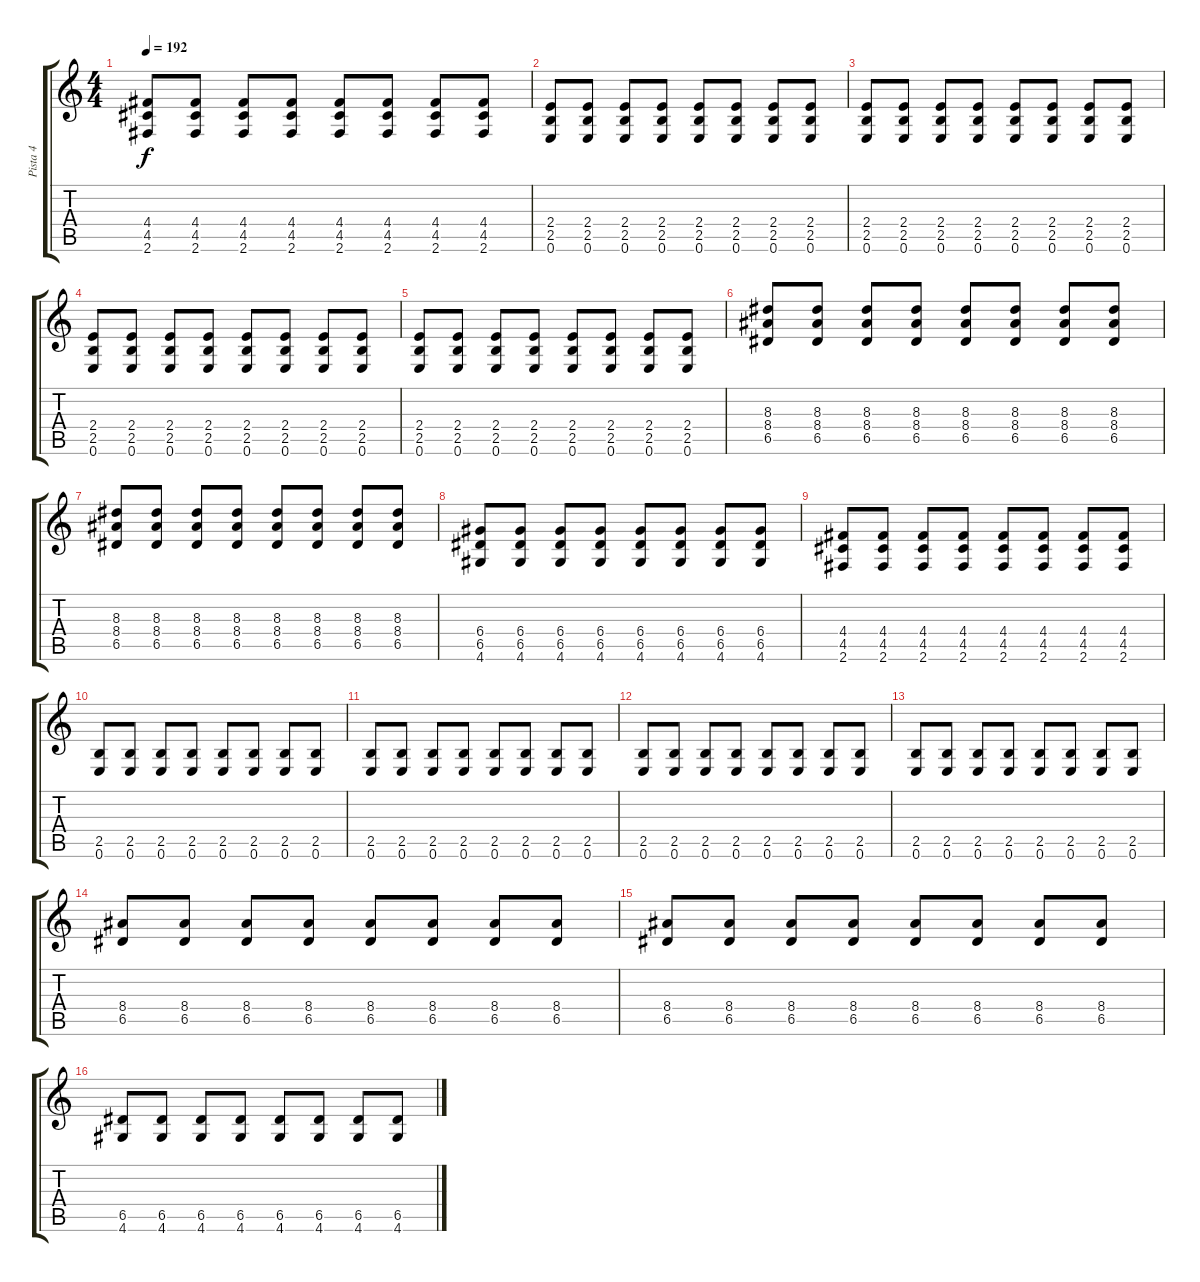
\track ("Pista 4" "Pista 4") {instrument overdrivenguitar}
\staff {score tabs}
\tuning (E4 B3 G3 D3 A2 E2) {hide}
\ts (4 4)
\tempo 192
\clef g2
\ks c
(4.4 4.5 2.6).8{dy f} (4.4 4.5 2.6).8 (4.4 4.5 2.6).8 (4.4 4.5 2.6).8 (4.4 4.5 2.6).8 (4.4 4.5 2.6).8 (4.4 4.5 2.6).8 (4.4 4.5 2.6).8 |
(2.4 2.5 0.6).8 (2.4 2.5 0.6).8 (2.4 2.5 0.6).8 (2.4 2.5 0.6).8 (2.4 2.5 0.6).8 (2.4 2.5 0.6).8 (2.4 2.5 0.6).8 (2.4 2.5 0.6).8 |
(2.4 2.5 0.6).8 (2.4 2.5 0.6).8 (2.4 2.5 0.6).8 (2.4 2.5 0.6).8 (2.4 2.5 0.6).8 (2.4 2.5 0.6).8 (2.4 2.5 0.6).8 (2.4 2.5 0.6).8 |
(2.4 2.5 0.6).8 (2.4 2.5 0.6).8 (2.4 2.5 0.6).8 (2.4 2.5 0.6).8 (2.4 2.5 0.6).8 (2.4 2.5 0.6).8 (2.4 2.5 0.6).8 (2.4 2.5 0.6).8 |
(2.4 2.5 0.6).8 (2.4 2.5 0.6).8 (2.4 2.5 0.6).8 (2.4 2.5 0.6).8 (2.4 2.5 0.6).8 (2.4 2.5 0.6).8 (2.4 2.5 0.6).8 (2.4 2.5 0.6).8 |
(8.3 8.4 6.5).8 (8.3 8.4 6.5).8 (8.3 8.4 6.5).8 (8.3 8.4 6.5).8 (8.3 8.4 6.5).8 (8.3 8.4 6.5).8 (8.3 8.4 6.5).8 (8.3 8.4 6.5).8 |
(8.3 8.4 6.5).8 (8.3 8.4 6.5).8 (8.3 8.4 6.5).8 (8.3 8.4 6.5).8 (8.3 8.4 6.5).8 (8.3 8.4 6.5).8 (8.3 8.4 6.5).8 (8.3 8.4 6.5).8 |
(6.4 6.5 4.6).8 (6.4 6.5 4.6).8 (6.4 6.5 4.6).8 (6.4 6.5 4.6).8 (6.4 6.5 4.6).8 (6.4 6.5 4.6).8 (6.4 6.5 4.6).8 (6.4 6.5 4.6).8 |
(4.4 4.5 2.6).8 (4.4 4.5 2.6).8 (4.4 4.5 2.6).8 (4.4 4.5 2.6).8 (4.4 4.5 2.6).8 (4.4 4.5 2.6).8 (4.4 4.5 2.6).8 (4.4 4.5 2.6).8 |
(2.5 0.6).8 (2.5 0.6).8 (2.5 0.6).8 (2.5 0.6).8 (2.5 0.6).8 (2.5 0.6).8 (2.5 0.6).8 (2.5 0.6).8 |
(2.5 0.6).8 (2.5 0.6).8 (2.5 0.6).8 (2.5 0.6).8 (2.5 0.6).8 (2.5 0.6).8 (2.5 0.6).8 (2.5 0.6).8 |
(2.5 0.6).8 (2.5 0.6).8 (2.5 0.6).8 (2.5 0.6).8 (2.5 0.6).8 (2.5 0.6).8 (2.5 0.6).8 (2.5 0.6).8 |
(2.5 0.6).8 (2.5 0.6).8 (2.5 0.6).8 (2.5 0.6).8 (2.5 0.6).8 (2.5 0.6).8 (2.5 0.6).8 (2.5 0.6).8 |
(8.4 6.5).8 (8.4 6.5).8 (8.4 6.5).8 (8.4 6.5).8 (8.4 6.5).8 (8.4 6.5).8 (8.4 6.5).8 (8.4 6.5).8 |
(8.4 6.5).8 (8.4 6.5).8 (8.4 6.5).8 (8.4 6.5).8 (8.4 6.5).8 (8.4 6.5).8 (8.4 6.5).8 (8.4 6.5).8 |
(6.5 4.6).8 (6.5 4.6).8 (6.5 4.6).8 (6.5 4.6).8 (6.5 4.6).8 (6.5 4.6).8 (6.5 4.6).8 (6.5 4.6).8
